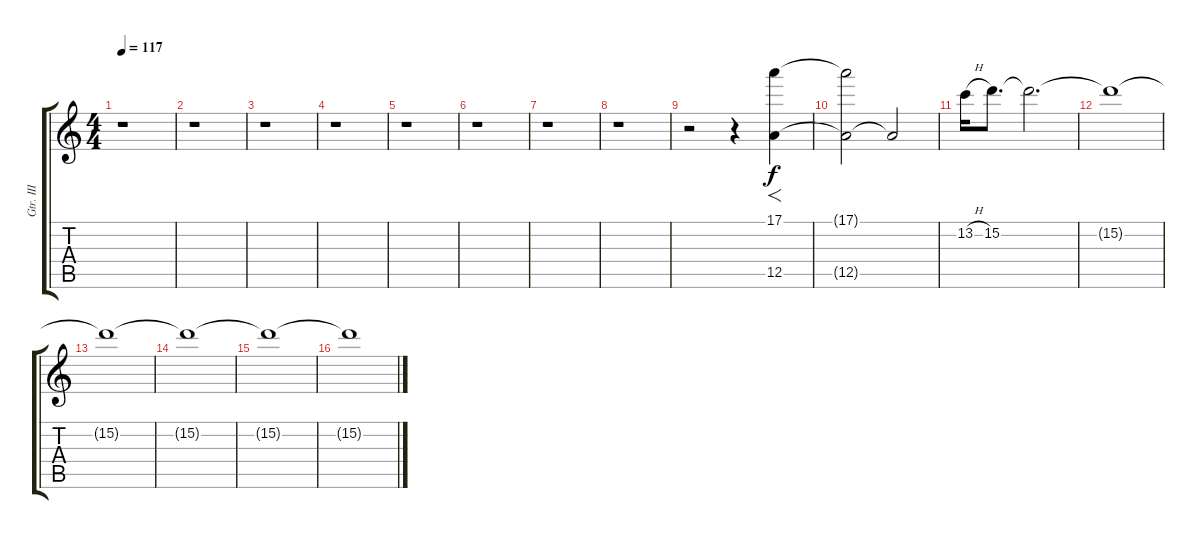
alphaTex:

\track ("Gtr. III" "Gtr. III") {instrument distortionguitar}
\staff {score tabs}
\tuning (E4 B3 G3 D3 A2 E2) {hide}
\ts (4 4)
\tempo 117
\clef g2
\ks c
r.1{dy f} |
r.1 |
r.1 |
r.1 |
r.1 |
r.1 |
r.1 |
r.1 |
r.2 r.4 (17.1 12.5).4{f} |
(17.1{t} 12.5{t}).2 12.5{t}.2 |
13.2{h}.16 15.2.8{d} 15.2{t}.2{d} |
15.2{t}.1 |
15.2{t}.1 |
15.2{t}.1 |
15.2{t}.1 |
15.2{t}.1
